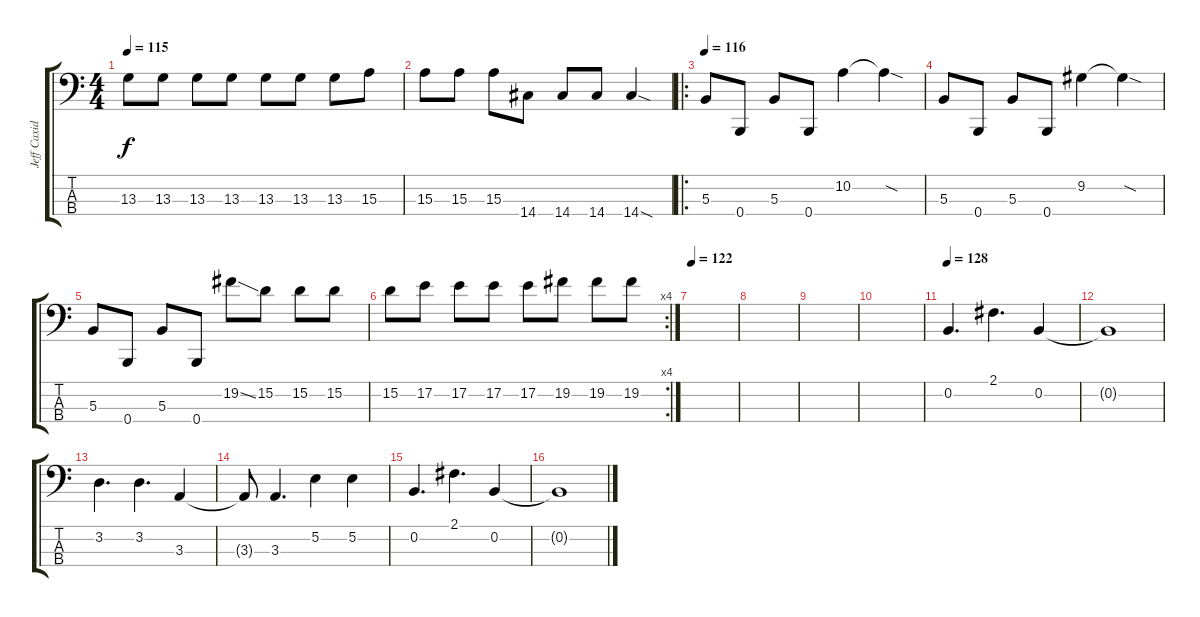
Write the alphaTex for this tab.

\track ("Jeff Caxide" "Jeff Caxid") {instrument electricbassfinger}
\staff {score tabs}
\tuning (E2 B1 Gb1 B0) {hide}
\ts (4 4)
\tempo 115
\clef f4
\ks c
13.3.8{dy f} 13.3.8 13.3.8 13.3.8 13.3.8 13.3.8 13.3.8 15.3.8 |
15.3.8 15.3.8 15.3.8 14.4.8 14.4.8 14.4.8 14.4{sod}.4 |
\ro
\tempo 116
5.3.8 0.4.8 5.3.8 0.4.8 10.2.4 10.2{sod t}.4 |
5.3.8 0.4.8 5.3.8 0.4.8 9.2.4 9.2{sod t}.4 |
5.3.8 0.4.8 5.3.8 0.4.8 19.2{ss}.8 15.2.8 15.2.8 15.2.8 |
\rc 4
15.2.8 17.2.8 17.2.8 17.2.8 17.2.8 19.2.8 19.2.8 19.2.8 |
\tempo 122
|
|
|
|
\tempo 128
0.2.4{d} 2.1.4{d} 0.2.4 |
0.2{t}.1 |
3.2.4{d} 3.2.4{d} 3.3.4 |
3.3{t}.8 3.3.4{d} 5.2.4 5.2.4 |
0.2.4{d} 2.1.4{d} 0.2.4 |
0.2{t}.1
